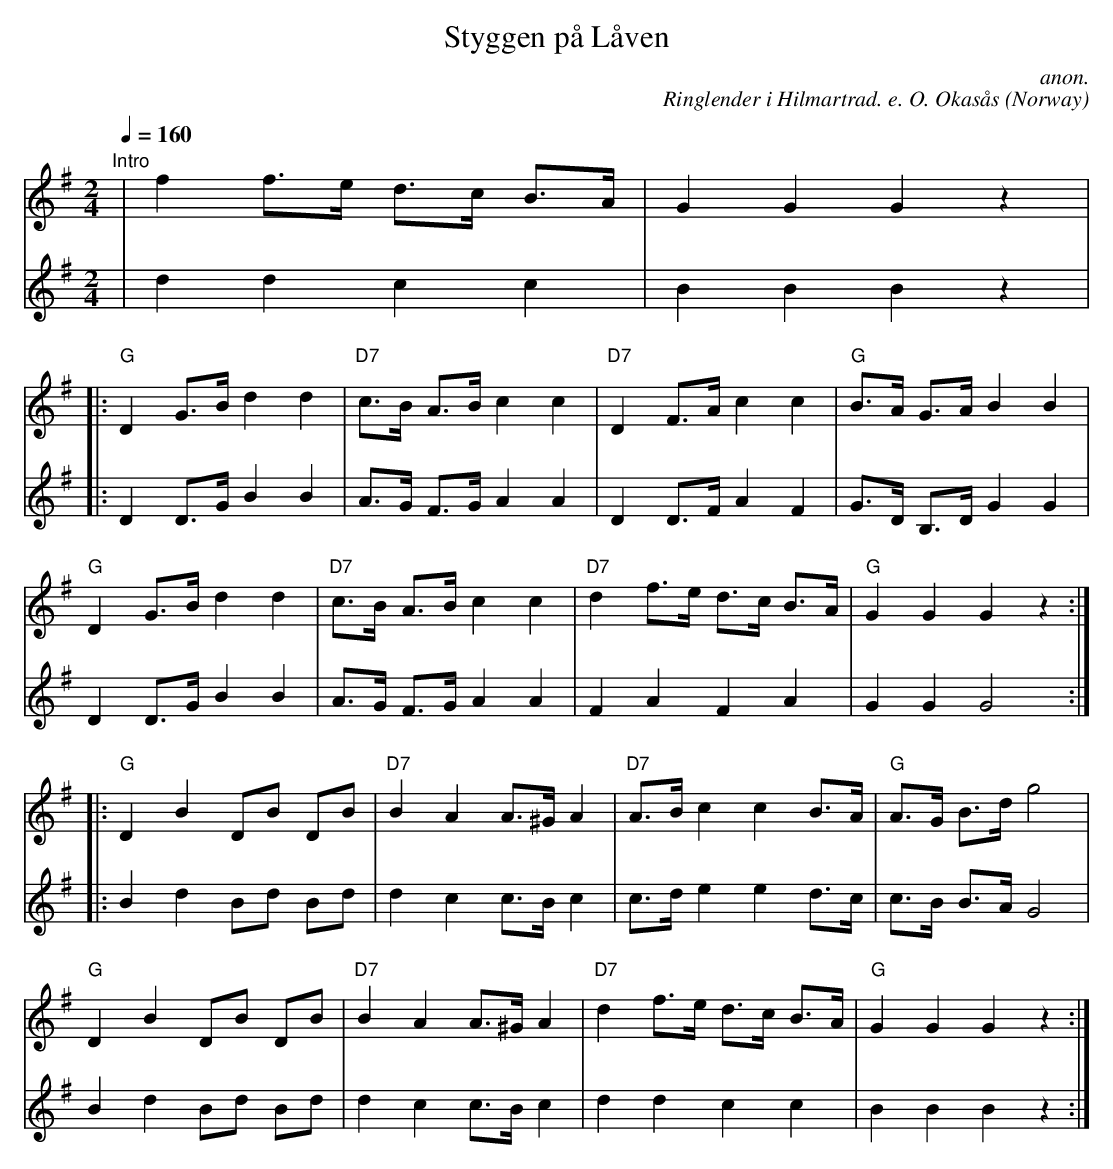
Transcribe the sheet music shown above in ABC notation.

X:1
T:Styggen p\aa L\aaven
C:anon.
O:Norway
C:Ringlender i Hilmartrad. e. O. Okas\aas
M:2/4
L:1/8
Q:1/4=160
K:G
"Intro"\
[V:1] | f2 f>e d>c B>A | G2 G2 G2 z2 |:
[V:2] | d2 d2  c2  c2  | B2 B2 B2 z2 |:
[V:1]"G"D2 G>B d2 d2|"D7"c>B A>B c2 c2|"D7"D2 F>A c2 c2|"G"B>A G>A B2 B2|
[V:2]D2 D>G B2B2 | A>G F>G A2 A2 | D2 D>F A2 F2 | G>D B,>D G2 G2|
[V:1]"G"D2 G>B d2 d2|"D7"c>B A>B c2 c2|"D7"d2 f>e d>c B>A|"G"G2 G2 G2 z2:|
[V:2]D2 D>G B2B2 | A>G F>G A2 A2 | F2 A2 F2 A2 | G2 G2 G4 :|
[V:1]|:"G"D2 B2 DB DB|"D7"B2 A2 A>^G A2|"D7"A>B c2 c2 B>A|"G"A>G B>d g4|
[V:2]|:B2 d2 Bd Bd | d2 c2 c>B c2 | c>d e2 e2 d>c | c>B B>A G4|
[V:1]"G"D2 B2 DB DB|"D7"B2 A2 A>^G A2|"D7"d2 f>e d>c B>A|"G"G2 G2 G2 z2:|
[V:2]B2 d2 Bd Bd | d2 c2 c>B c2 | d2 d2 c2 c2 | B2 B2 B2 z2:|
